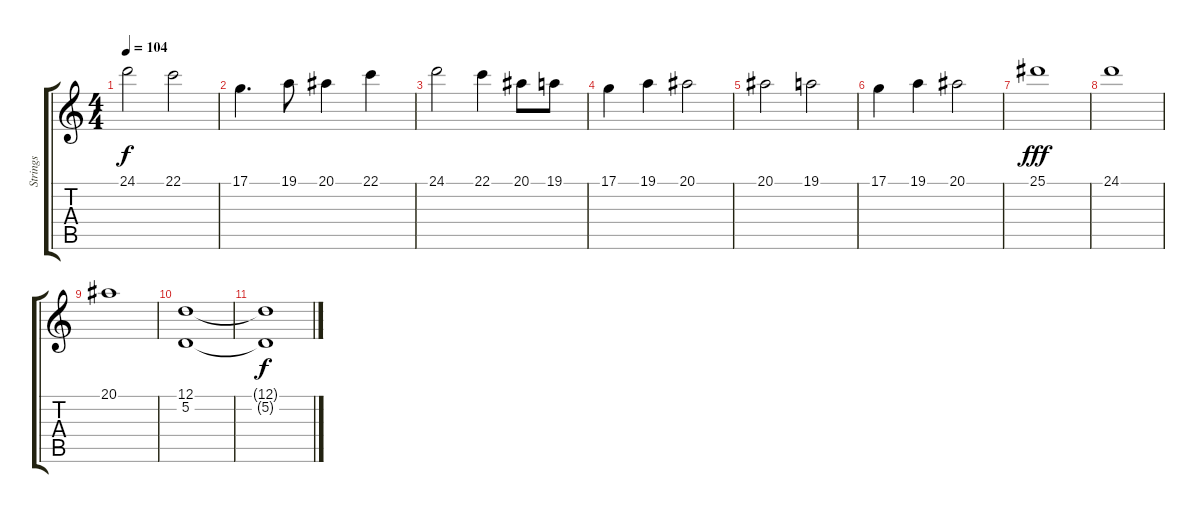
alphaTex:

\track ("Strings" "Strings") {instrument stringensemble1}
\staff {score tabs}
\tuning (D4 A3 F3 C3 G2 C2) {hide}
\ts (4 4)
\tempo 104
\clef g2
\ks c
24.1.2{dy f} 22.1.2 |
17.1.4{d} 19.1.8 20.1.4 22.1.4 |
24.1.2 22.1.4 20.1.8 19.1.8 |
17.1.4 19.1.4 20.1.2 |
20.1.2 19.1.2 |
17.1.4 19.1.4 20.1.2 |
25.1.1{dy fff} |
24.1.1 |
20.1.1 |
(12.1 5.2).1{volume 0} |
(12.1{t} 5.2{t}).1{dy f}
